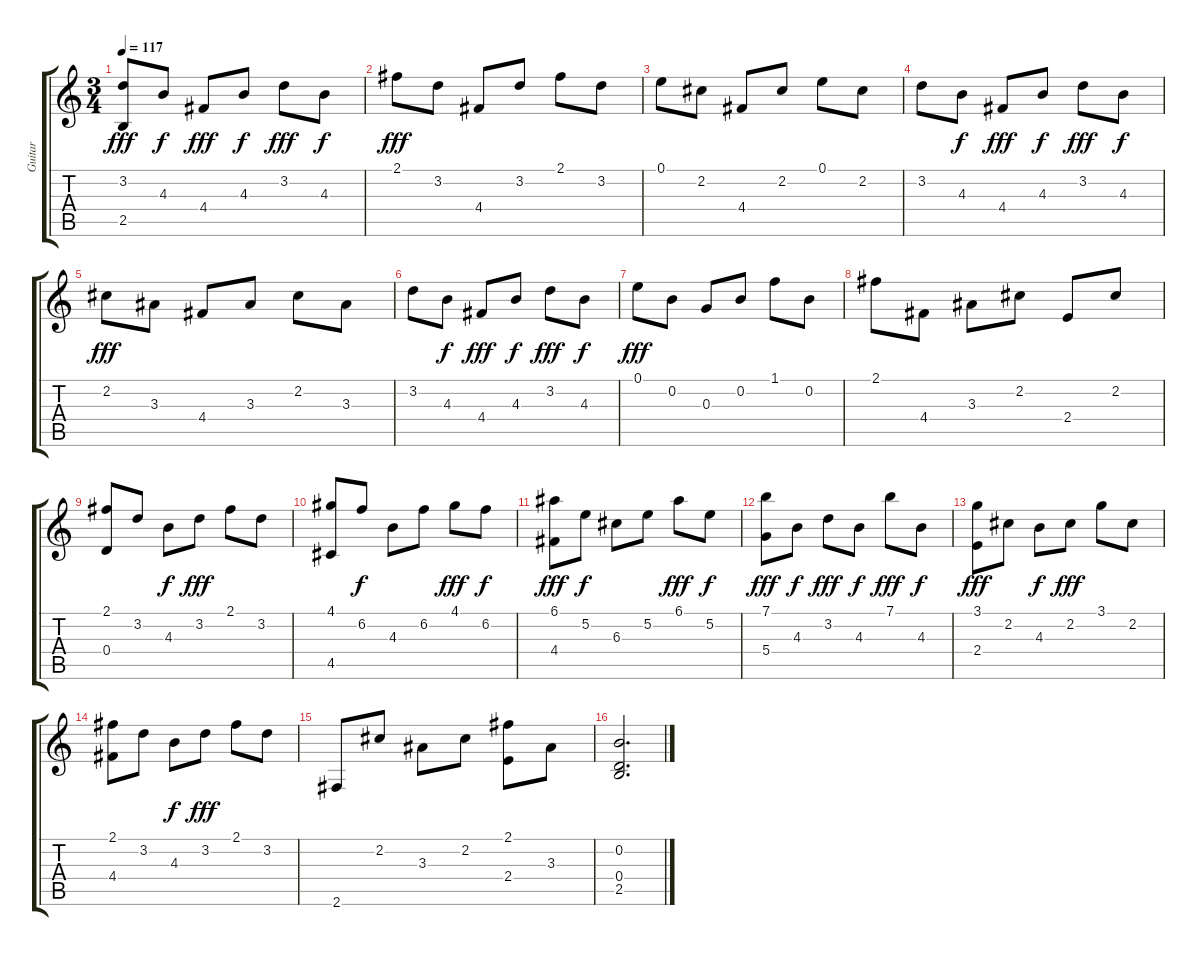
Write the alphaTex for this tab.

\track ("Guitar" "Guitar") {instrument acousticguitarnylon}
\staff {score tabs}
\tuning (E4 B3 G3 D3 A2 E2) {hide}
\ts (3 4)
\tempo 117
\clef g2
\ks c
(3.2 2.5).8{dy fff} 4.3.8{dy f} 4.4.8{dy fff} 4.3.8{dy f} 3.2.8{dy fff} 4.3.8{dy f} |
2.1.8{dy fff} 3.2.8 4.4.8 3.2.8 2.1.8 3.2.8 |
0.1.8 2.2.8 4.4.8 2.2.8 0.1.8 2.2.8 |
3.2.8 4.3.8{dy f} 4.4.8{dy fff} 4.3.8{dy f} 3.2.8{dy fff} 4.3.8{dy f} |
2.2.8{dy fff} 3.3.8 4.4.8 3.3.8 2.2.8 3.3.8 |
3.2.8 4.3.8{dy f} 4.4.8{dy fff} 4.3.8{dy f} 3.2.8{dy fff} 4.3.8{dy f} |
0.1.8{dy fff} 0.2.8 0.3.8 0.2.8 1.1.8 0.2.8 |
2.1.8 4.4.8 3.3.8 2.2.8 2.4.8 2.2.8 |
(2.1 0.4).8 3.2.8 4.3.8{dy f} 3.2.8{dy fff} 2.1.8 3.2.8 |
(4.1 4.5).8 6.2.8{dy f} 4.3.8 6.2.8 4.1.8{dy fff} 6.2.8{dy f} |
(6.1 4.4).8{dy fff} 5.2.8{dy f} 6.3.8 5.2.8 6.1.8{dy fff} 5.2.8{dy f} |
(7.1 5.4).8{dy fff} 4.3.8{dy f} 3.2.8{dy fff} 4.3.8{dy f} 7.1.8{dy fff} 4.3.8{dy f} |
(3.1 2.4).8{dy fff} 2.2.8 4.3.8{dy f} 2.2.8{dy fff} 3.1.8 2.2.8 |
(2.1 4.4).8 3.2.8 4.3.8{dy f} 3.2.8{dy fff} 2.1.8 3.2.8 |
2.6.8 2.2.8 3.3.8 2.2.8 (2.1 2.4).8 3.3.8 |
(0.2 0.4 2.5).2{d}
